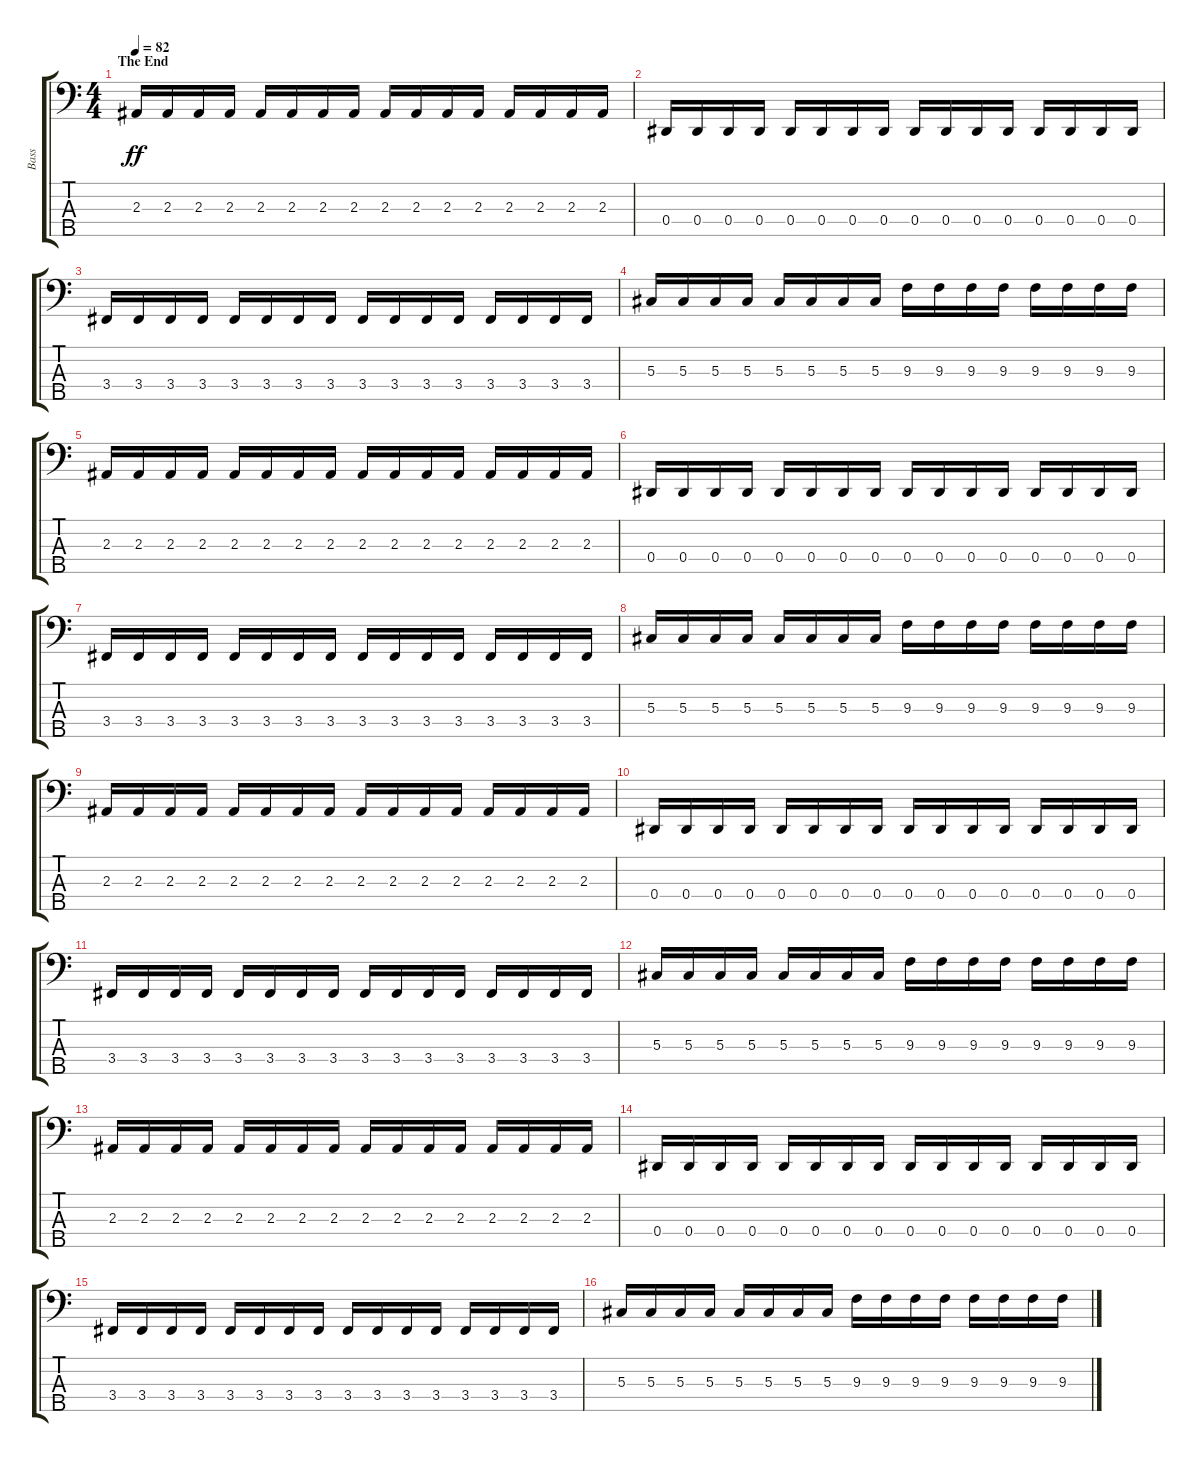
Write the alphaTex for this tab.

\track ("Bass" "Bass") {instrument electricbasspick}
\staff {score tabs}
\tuning (Gb2 Db2 Ab1 Eb1 Bb0) {hide}
\ts (4 4)
\section ("" "The End")
\tempo 82
\clef f4
\ks c
2.3.16{dy ff} 2.3.16 2.3.16 2.3.16 2.3.16 2.3.16 2.3.16 2.3.16 2.3.16 2.3.16 2.3.16 2.3.16 2.3.16 2.3.16 2.3.16 2.3.16 |
0.4.16 0.4.16 0.4.16 0.4.16 0.4.16 0.4.16 0.4.16 0.4.16 0.4.16 0.4.16 0.4.16 0.4.16 0.4.16 0.4.16 0.4.16 0.4.16 |
3.4.16 3.4.16 3.4.16 3.4.16 3.4.16 3.4.16 3.4.16 3.4.16 3.4.16 3.4.16 3.4.16 3.4.16 3.4.16 3.4.16 3.4.16 3.4.16 |
5.3.16 5.3.16 5.3.16 5.3.16 5.3.16 5.3.16 5.3.16 5.3.16 9.3.16 9.3.16 9.3.16 9.3.16 9.3.16 9.3.16 9.3.16 9.3.16 |
2.3.16 2.3.16 2.3.16 2.3.16 2.3.16 2.3.16 2.3.16 2.3.16 2.3.16 2.3.16 2.3.16 2.3.16 2.3.16 2.3.16 2.3.16 2.3.16 |
0.4.16 0.4.16 0.4.16 0.4.16 0.4.16 0.4.16 0.4.16 0.4.16 0.4.16 0.4.16 0.4.16 0.4.16 0.4.16 0.4.16 0.4.16 0.4.16 |
3.4.16 3.4.16 3.4.16 3.4.16 3.4.16 3.4.16 3.4.16 3.4.16 3.4.16 3.4.16 3.4.16 3.4.16 3.4.16 3.4.16 3.4.16 3.4.16 |
5.3.16 5.3.16 5.3.16 5.3.16 5.3.16 5.3.16 5.3.16 5.3.16 9.3.16 9.3.16 9.3.16 9.3.16 9.3.16 9.3.16 9.3.16 9.3.16 |
2.3.16 2.3.16 2.3.16 2.3.16 2.3.16 2.3.16 2.3.16 2.3.16 2.3.16 2.3.16 2.3.16 2.3.16 2.3.16 2.3.16 2.3.16 2.3.16 |
0.4.16 0.4.16 0.4.16 0.4.16 0.4.16 0.4.16 0.4.16 0.4.16 0.4.16 0.4.16 0.4.16 0.4.16 0.4.16 0.4.16 0.4.16 0.4.16 |
3.4.16 3.4.16 3.4.16 3.4.16 3.4.16 3.4.16 3.4.16 3.4.16 3.4.16 3.4.16 3.4.16 3.4.16 3.4.16 3.4.16 3.4.16 3.4.16 |
5.3.16 5.3.16 5.3.16 5.3.16 5.3.16 5.3.16 5.3.16 5.3.16 9.3.16 9.3.16 9.3.16 9.3.16 9.3.16 9.3.16 9.3.16 9.3.16 |
2.3.16 2.3.16 2.3.16 2.3.16 2.3.16 2.3.16 2.3.16 2.3.16 2.3.16 2.3.16 2.3.16 2.3.16 2.3.16 2.3.16 2.3.16 2.3.16 |
0.4.16 0.4.16 0.4.16 0.4.16 0.4.16 0.4.16 0.4.16 0.4.16 0.4.16 0.4.16 0.4.16 0.4.16 0.4.16 0.4.16 0.4.16 0.4.16 |
3.4.16 3.4.16 3.4.16 3.4.16 3.4.16 3.4.16 3.4.16 3.4.16 3.4.16 3.4.16 3.4.16 3.4.16 3.4.16 3.4.16 3.4.16 3.4.16 |
5.3.16 5.3.16 5.3.16 5.3.16 5.3.16 5.3.16 5.3.16 5.3.16 9.3.16 9.3.16 9.3.16 9.3.16 9.3.16 9.3.16 9.3.16 9.3.16
